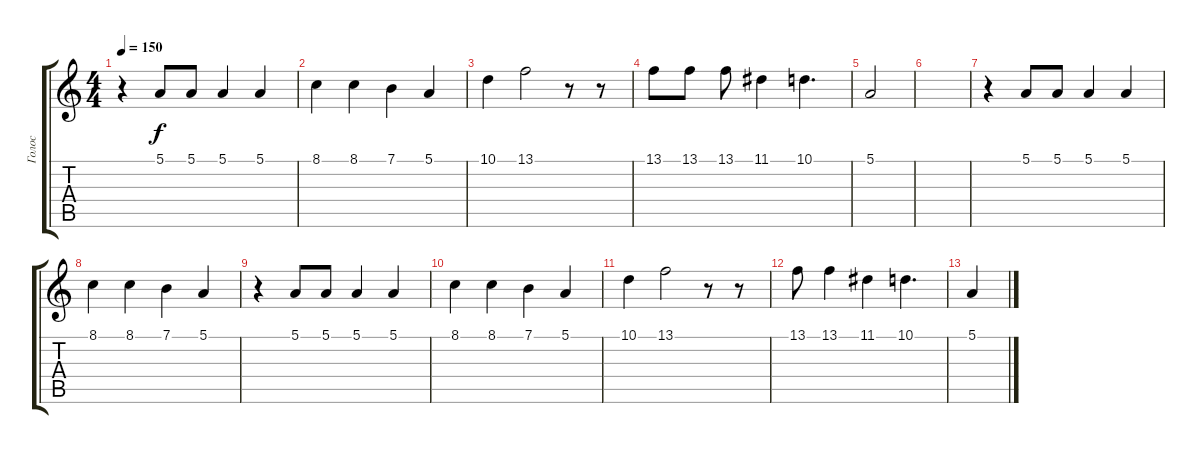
\track ("Голос" "Голос") {instrument lead3calliope}
\staff {score tabs}
\tuning (E4 B3 G3 D3 A2 E2) {hide}
\ts (4 4)
\tempo 150
\clef g2
\ks c
r.4{dy f} 5.1.8 5.1.8 5.1.4 5.1.4 |
8.1.4 8.1.4 7.1.4 5.1.4 |
10.1.4 13.1.2 r.8 r.8 |
13.1.8 13.1.8 13.1.8 11.1.4 10.1.4{d} |
5.1.2 |
|
r.4 5.1.8 5.1.8 5.1.4 5.1.4 |
8.1.4 8.1.4 7.1.4 5.1.4 |
r.4 5.1.8 5.1.8 5.1.4 5.1.4 |
8.1.4 8.1.4 7.1.4 5.1.4 |
10.1.4 13.1.2 r.8 r.8 |
13.1.8 13.1.4 11.1.4 10.1.4{d} |
5.1.4
